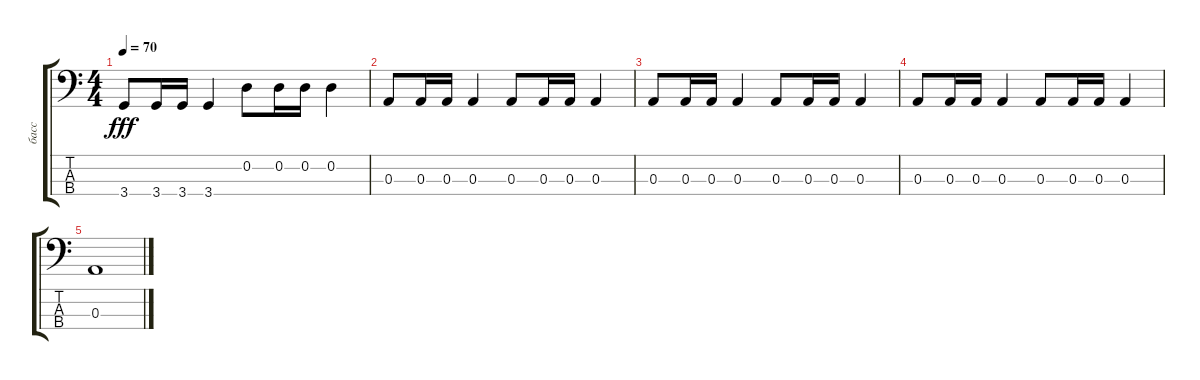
\track ("басс" "басс") {instrument electricbasspick}
\staff {score tabs}
\tuning (G2 D2 A1 E1) {hide}
\ts (4 4)
\tempo 70
\clef f4
\ks c
3.4.8{dy fff} 3.4.16 3.4.16 3.4.4 0.2.8 0.2.16 0.2.16 0.2.4 |
0.3.8 0.3.16 0.3.16 0.3.4 0.3.8 0.3.16 0.3.16 0.3.4 |
0.3.8 0.3.16 0.3.16 0.3.4 0.3.8 0.3.16 0.3.16 0.3.4 |
0.3.8 0.3.16 0.3.16 0.3.4 0.3.8 0.3.16 0.3.16 0.3.4 |
0.3.1
